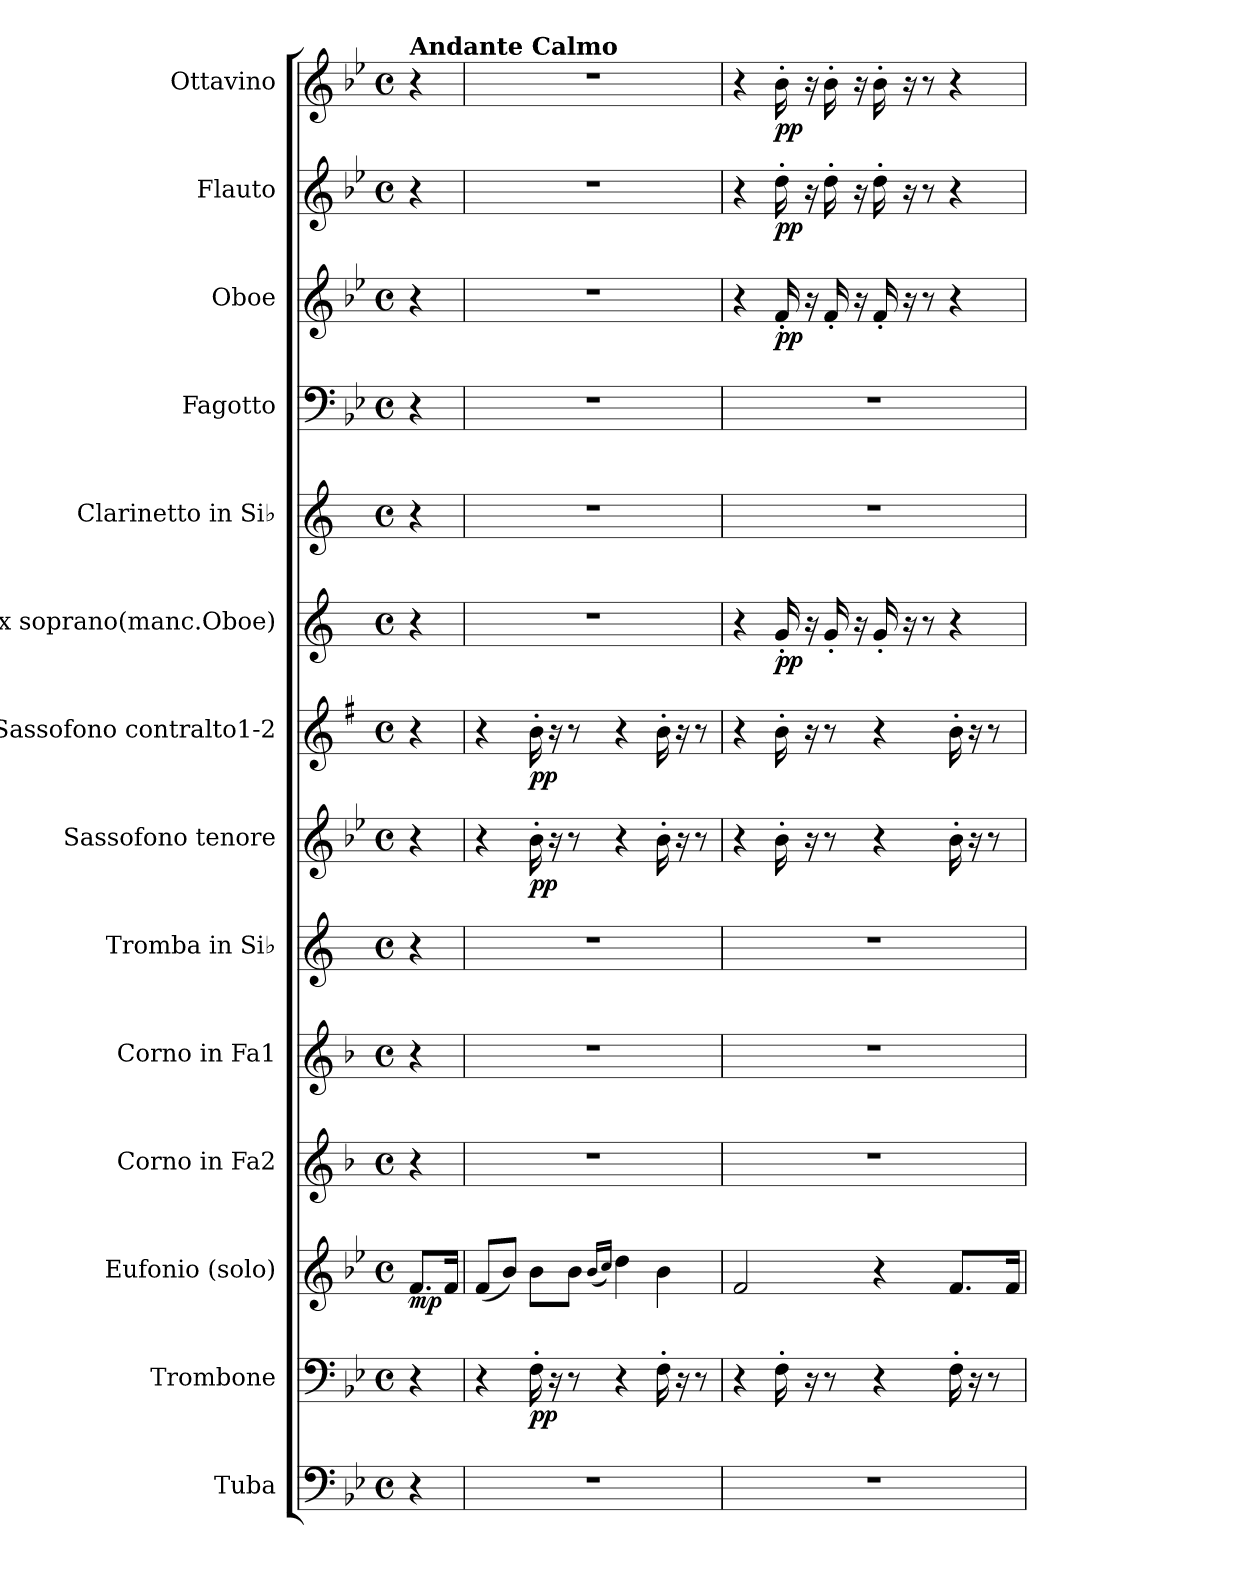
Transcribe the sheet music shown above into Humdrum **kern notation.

**kern	**kern	**dynam	**kern	**dynam	**kern	**kern	**kern	**kern	**dynam	**kern	**dynam	**kern	**dynam	**kern	**kern	**kern	**dynam	**kern	**dynam	**kern	**dynam
*part14	*part13	*part13	*part12	*part12	*part11	*part10	*part9	*part8	*part8	*part7	*part7	*part6	*part6	*part5	*part4	*part3	*part3	*part2	*part2	*part1	*part1
*staff14	*staff13	*staff13	*staff12	*staff12	*staff11	*staff10	*staff9	*staff8	*staff8	*staff7	*staff7	*staff6	*staff6	*staff5	*staff4	*staff3	*staff3	*staff2	*staff2	*staff1	*staff1
*I"Tuba	*I"Trombone	*	*I"Eufonio (solo)	*	*I"Corno in Fa2	*I"Corno in Fa1	*I"Tromba in Si♭	*I"Sassofono tenore	*	*I"Sassofono contralto1-2	*	*I"Sax soprano(manc.Oboe)	*	*I"Clarinetto in Si♭	*I"Fagotto	*I"Oboe	*	*I"Flauto	*	*I"Ottavino	*
*I'Tba.	*I'Trb.	*	*I'Euf.(solo)	*	*I'Cor. Fa2	*I'Cor. Fa1	*I'Tr. Si♭	*	*	*	*	*I'S.sop.(m.Ob.)	*	*I'Cl. Si♭	*I'Fag.	*I'Ob.	*	*I'Fl.	*	*I'Ott.	*
*clefF4	*clefF4	*	*clefG2	*	*clefG2	*clefG2	*clefG2	*clefG2	*	*clefG2	*	*clefG2	*	*clefG2	*clefF4	*clefG2	*	*clefG2	*	*clefG2	*
*	*	*	*ITrd8c14	*	*ITrd4c7	*ITrd4c7	*ITrd1c2	*ITrd8c14	*	*ITrd5c9	*	*ITrd1c2	*	*ITrd1c2	*	*	*	*	*	*ITrd-7c-12	*
*k[b-e-]	*k[b-e-]	*	*k[b-e-]	*	*k[b-e-]	*k[b-e-]	*k[b-e-]	*k[b-e-]	*	*k[b-e-]	*	*k[b-e-]	*	*k[b-e-]	*k[b-e-]	*k[b-e-]	*	*k[b-e-]	*	*k[b-e-]	*
*M4/4	*M4/4	*	*M4/4	*	*M4/4	*M4/4	*M4/4	*M4/4	*	*M4/4	*	*M4/4	*	*M4/4	*M4/4	*M4/4	*	*M4/4	*	*M4/4	*
*met(c)	*met(c)	*	*met(c)	*	*met(c)	*met(c)	*met(c)	*met(c)	*	*met(c)	*	*met(c)	*	*met(c)	*met(c)	*met(c)	*	*met(c)	*	*met(c)	*
*MM56	*MM56	*	*MM56	*	*MM56	*MM56	*MM56	*MM56	*	*MM56	*	*MM56	*	*MM56	*MM56	*MM56	*	*MM56	*	*MM56	*
=1	=1	=1	=1	=1	=1	=1	=1	=1	=1	=1	=1	=1	=1	=1	=1	=1	=1	=1	=1	=1	=1
!	!	!	!	!	!	!	!	!	!	!	!	!	!	!	!	!	!	!	!	!LO:TX:B:t=Andante Calmo	!
!	!	!	!	!LO:DY:b	!	!	!	!	!	!	!	!	!	!	!	!	!	!	!	!	!
4r	4r	.	8.F/L	mp	4r	4r	4r	4r	.	4r	.	4r	.	4r	4r	4r	.	4r	.	4r	.
.	.	.	16F/Jk	.	.	.	.	.	.	.	.	.	.	.	.	.	.	.	.	.	.
=2	=2	=2	=2	=2	=2	=2	=2	=2	=2	=2	=2	=2	=2	=2	=2	=2	=2	=2	=2	=2	=2
1r	4r	.	(<8F/L	.	1r	1r	1r	4r	.	4r	.	1r	.	1r	1r	1r	.	1r	.	1r	.
.	.	.	8B-/J)	.	.	.	.	.	.	.	.	.	.	.	.	.	.	.	.	.	.
!	!	!LO:DY:b	!	!	!	!	!	!	!LO:DY:b	!	!LO:DY:b	!	!	!	!	!	!	!	!	!	!
.	16F'\	pp	8B-\L	.	.	.	.	16B-'\	pp	16d'\	pp	.	.	.	.	.	.	.	.	.	.
.	16r	.	.	.	.	.	.	16r	.	16r	.	.	.	.	.	.	.	.	.	.	.
.	8r	.	8B-\J	.	.	.	.	8r	.	8r	.	.	.	.	.	.	.	.	.	.	.
.	.	.	(<16qB-/LL	.	.	.	.	.	.	.	.	.	.	.	.	.	.	.	.	.	.
.	.	.	16qc/JJ)	.	.	.	.	.	.	.	.	.	.	.	.	.	.	.	.	.	.
.	4r	.	4d\	.	.	.	.	4r	.	4r	.	.	.	.	.	.	.	.	.	.	.
.	16F'\	.	4B-\	.	.	.	.	16B-'\	.	16d'\	.	.	.	.	.	.	.	.	.	.	.
.	16r	.	.	.	.	.	.	16r	.	16r	.	.	.	.	.	.	.	.	.	.	.
.	8r	.	.	.	.	.	.	8r	.	8r	.	.	.	.	.	.	.	.	.	.	.
=3	=3	=3	=3	=3	=3	=3	=3	=3	=3	=3	=3	=3	=3	=3	=3	=3	=3	=3	=3	=3	=3
1r	4r	.	2F/	.	1r	1r	1r	4r	.	4r	.	4r	.	1r	1r	4r	.	4r	.	4r	.
!	!	!	!	!	!	!	!	!	!	!	!	!	!LO:DY:b	!	!	!	!LO:DY:b	!	!LO:DY:b	!	!LO:DY:b
.	16F'\	.	.	.	.	.	.	16B-'\	.	16d'\	.	16f'/	pp	.	.	16f'/	pp	16dd'\	pp	16bb-'\	pp
.	16r	.	.	.	.	.	.	16r	.	16r	.	16r	.	.	.	16r	.	16r	.	16r	.
.	8r	.	.	.	.	.	.	8r	.	8r	.	16f'/	.	.	.	16f'/	.	16dd'\	.	16bb-'\	.
.	.	.	.	.	.	.	.	.	.	.	.	16r	.	.	.	16r	.	16r	.	16r	.
.	4r	.	4r	.	.	.	.	4r	.	4r	.	16f'/	.	.	.	16f'/	.	16dd'\	.	16bb-'\	.
.	.	.	.	.	.	.	.	.	.	.	.	16r	.	.	.	16r	.	16r	.	16r	.
.	.	.	.	.	.	.	.	.	.	.	.	8r	.	.	.	8r	.	8r	.	8r	.
.	16F'\	.	8.F/L	.	.	.	.	16B-'\	.	16d'\	.	4r	.	.	.	4r	.	4r	.	4r	.
.	16r	.	.	.	.	.	.	16r	.	16r	.	.	.	.	.	.	.	.	.	.	.
.	8r	.	.	.	.	.	.	8r	.	8r	.	.	.	.	.	.	.	.	.	.	.
.	.	.	16F/Jk	.	.	.	.	.	.	.	.	.	.	.	.	.	.	.	.	.	.
=	=	=	=	=	=	=	=	=	=	=	=	=	=	=	=	=	=	=	=	=	=
*-	*-	*-	*-	*-	*-	*-	*-	*-	*-	*-	*-	*-	*-	*-	*-	*-	*-	*-	*-	*-	*-
